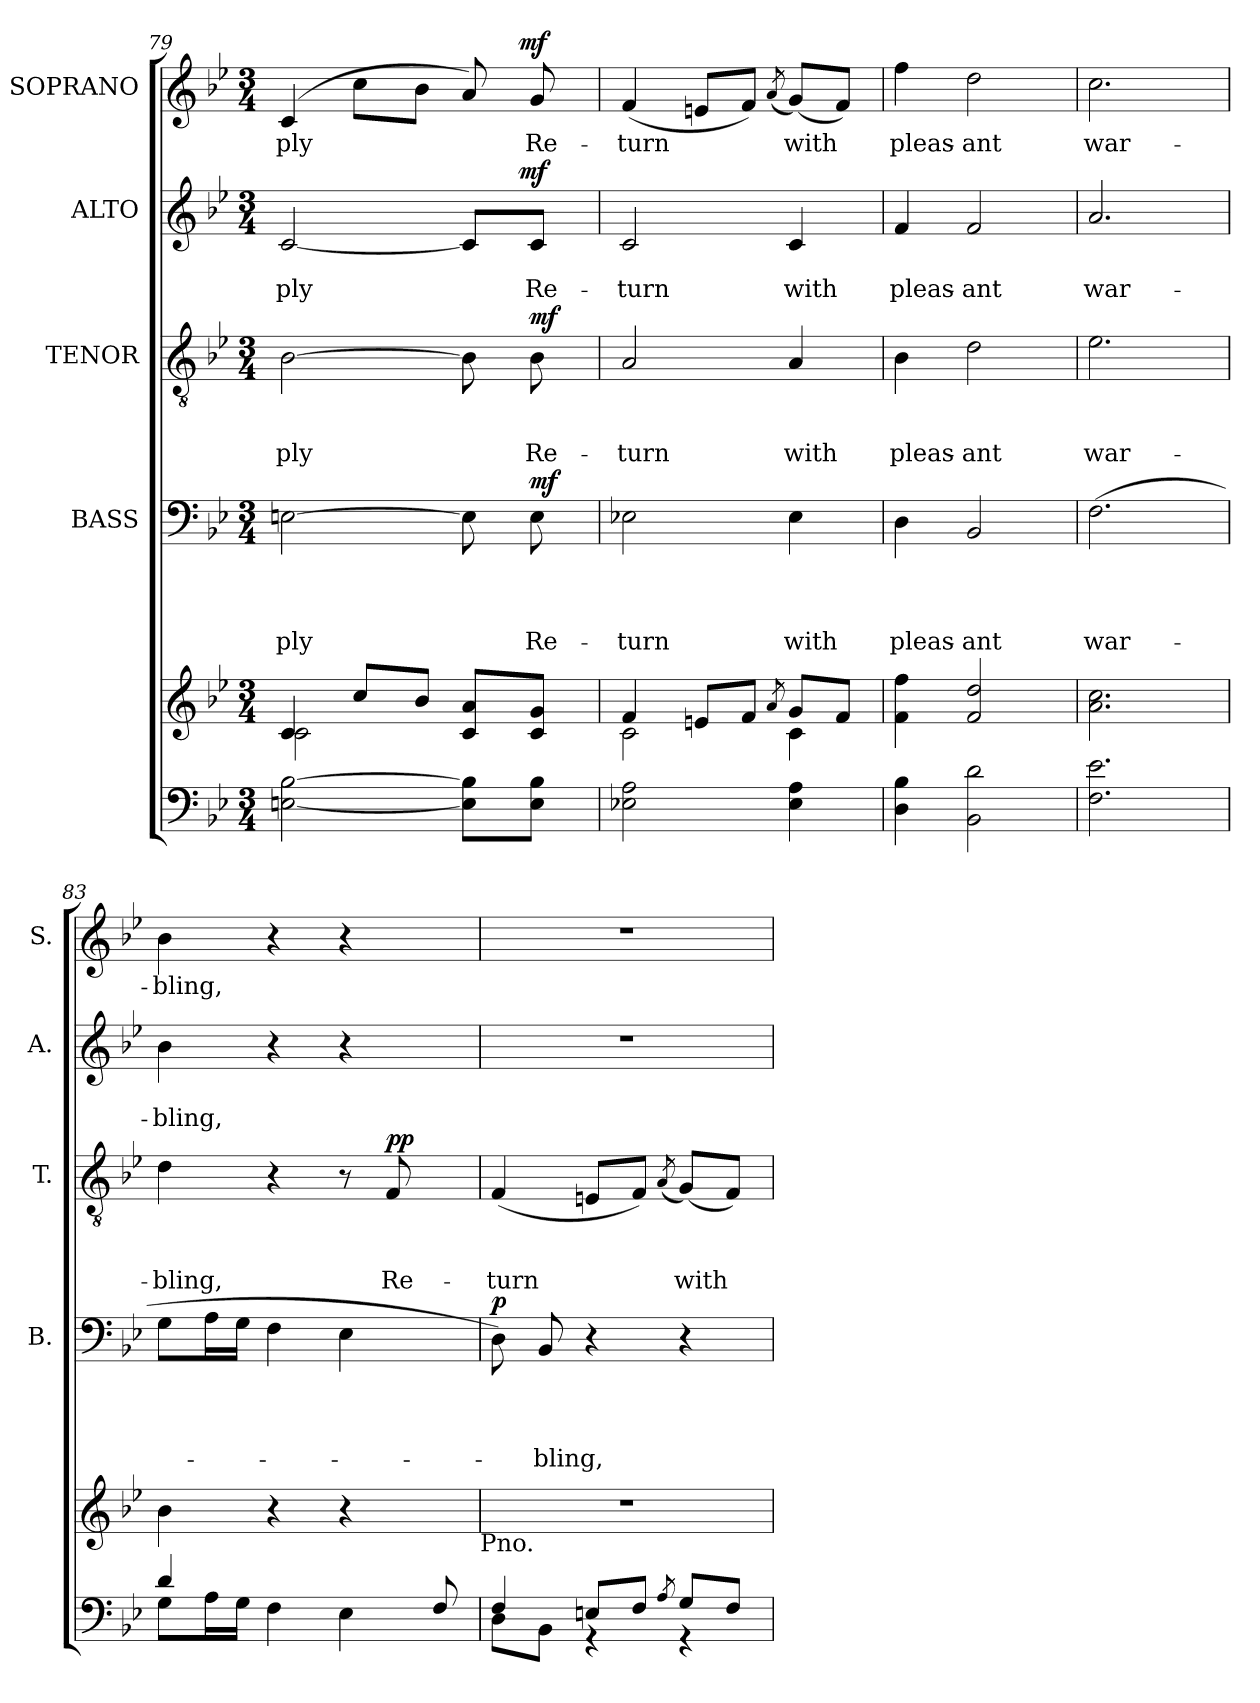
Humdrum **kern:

**kern	**kern	**kern	**text	**text	**text	**text	**dynam	**kern	**text	**text	**text	**dynam	**kern	**text	**text	**dynam	**kern	**text	**dynam
*part5	*part5	*part4	*part4	*part4	*part4	*part4	*part4	*part3	*part3	*part3	*part3	*part3	*part2	*part2	*part2	*part2	*part1	*part1	*part1
*staff6	*staff5	*staff4	*staff4	*staff4	*staff4	*staff4	*staff4	*staff3	*staff3	*staff3	*staff3	*staff3	*staff2	*staff2	*staff2	*staff2	*staff1	*staff1	*staff1
*	*	*I"BASS	*	*	*	*	*	*I"TENOR	*	*	*	*	*I"ALTO	*	*	*	*I"SOPRANO	*	*
*	*	*I'B.	*	*	*	*	*	*I'T.	*	*	*	*	*I'A.	*	*	*	*I'S.	*	*
*clefF4	*clefG2	*clefF4	*	*	*	*	*	*clefGv2	*	*	*	*	*clefG2	*	*	*	*clefG2	*	*
*k[b-e-]	*k[b-e-]	*k[b-e-]	*	*	*	*	*	*k[b-e-]	*	*	*	*	*k[b-e-]	*	*	*	*k[b-e-]	*	*
*B-:	*B-:	*B-:	*	*	*	*	*	*B-:	*	*	*	*	*B-:	*	*	*	*B-:	*	*
*M3/4	*M3/4	*M3/4	*	*	*	*	*	*M3/4	*	*	*	*	*M3/4	*	*	*	*M3/4	*	*
=79	=79	=79	=79	=79	=79	=79	=79	=79	=79	=79	=79	=79	=79	=79	=79	=79	=79	=79	=79
*	*^	*	*	*	*	*	*	*	*	*	*	*	*	*	*	*	*	*	*
!	!	!	!	!	!	!	!LO:LY:b	!	!	!	!	!LO:LY:b	!	!	!	!LO:LY:b	!	!	!LO:LY:b	!
*	*	*	*	*	*	*	*	*	*	*	*	*	*	*^	*	*	*	*^	*	*
[<2En\ [>2B-\	4c/	2c\	[>2En\	.	.	.	-ply	.	[>2B-\	.	.	-ply	.	[<2c/	3ryy	.	-ply	.	(4c/	3ryy	-ply	.
.	8cc/L	.	.	.	.	.	.	.	.	.	.	.	.	.	.	.	.	.	8cc\L	.	.	.
.	.	.	.	.	.	.	.	.	.	.	.	.	.	.	6ryy	.	.	.	.	6ryy	.	.
.	8b-/J	.	.	.	.	.	.	.	.	.	.	.	.	.	.	.	.	.	8b-\J	.	.	.
8E\] 8B-\]L	(8c/ 8a/L	4ryy	8E\]	.	.	.	.	.	8B-\]	.	.	.	.	8c/L]	12ryy	.	.	.	8a/)	12ryy	.	.
.	.	.	.	.	.	.	.	.	.	.	.	.	.	.	48.ryy	.	.	.	.	48.ryy	.	.
!	!	!	!	!	!	!	!	!	!	!	!	!	!	!	!	!	!	!LO:DY:a	!	!	!	!LO:DY:a
.	.	.	.	.	.	.	.	.	.	.	.	.	.	.	12ryy	.	.	mf	.	12ryy	.	mf
!	!	!	!	!	!	!	!LO:LY:b	!LO:DY:a	!	!	!	!LO:LY:b	!LO:DY:a	!	!	!	!LO:LY:b	!	!	!	!LO:LY:b	!
8E\ 8B-\J	8c/ 8g/J	.	8E\	.	.	.	Re-	mf	8B-\	.	.	Re-	mf	8c/J	.	.	Re-	.	8g/	.	Re-	.
.	.	.	.	.	.	.	.	.	.	.	.	.	.	.	24ryy	.	.	.	.	24ryy	.	.
.	.	.	.	.	.	.	.	.	.	.	.	.	.	.	96ryy	.	.	.	.	96ryy	.	.
=80	=80	=80	=80	=80	=80	=80	=80	=80	=80	=80	=80	=80	=80	=80	=80	=80	=80	=80	=80	=80	=80	=80
!	!	!	!	!	!	!	!LO:LY:b	!	!	!	!	!LO:LY:b	!	!	!	!	!LO:LY:b	!	!	!	!LO:LY:b	!
*	*	*	*	*	*	*	*	*	*	*	*	*	*	*v	*v	*	*	*	*	*	*	*
*	*	*	*	*	*	*	*	*	*	*	*	*	*	*	*	*	*	*v	*v	*	*
2E-X\ 2A\	4f/	2c\	2E-X\	.	.	.	-turn	.	2A/	.	.	-turn	.	2c/	.	-turn	.	(<4f/	-turn	.
.	8en/L	.	.	.	.	.	.	.	.	.	.	.	.	.	.	.	.	8en/L	.	.
.	8f/J	.	.	.	.	.	.	.	.	.	.	.	.	.	.	.	.	8f/J)	.	.
.	8qa/	.	.	.	.	.	.	.	.	.	.	.	.	.	.	.	.	(<8qa/	.	.
!	!	!	!	!	!	!	!LO:LY:b	!	!	!	!	!LO:LY:b	!	!	!	!LO:LY:b	!	!	!LO:LY:b	!
4E-\ 4A\	8g/L	4c\	4E-\	.	.	.	with	.	4A/	.	.	with	.	4c/	.	with	.	(<8g/L)	with	.
.	8f/J	.	.	.	.	.	.	.	.	.	.	.	.	.	.	.	.	8f/J)	.	.
*	*v	*v	*	*	*	*	*	*	*	*	*	*	*	*	*	*	*	*	*	*
=81	=81	=81	=81	=81	=81	=81	=81	=81	=81	=81	=81	=81	=81	=81	=81	=81	=81	=81	=81
!	!	!	!	!	!	!LO:LY:b	!	!	!	!	!LO:LY:b	!	!	!	!LO:LY:b	!	!	!LO:LY:b	!
4D\ 4B-\	4f\ 4ff\	4D\	.	.	.	pleas-	.	4B-\	.	.	pleas-	.	4f/	.	pleas-	.	4ff\	pleas-	.
!	!	!	!	!	!	!LO:LY:b	!	!	!	!	!LO:LY:b	!	!	!	!LO:LY:b	!	!	!LO:LY:b	!
2BB-\ 2d\	2f/ 2dd/	2BB-/	.	.	.	-ant	.	2d\	.	.	-ant	.	2f/	.	-ant	.	2dd\	-ant	.
=82	=82	=82	=82	=82	=82	=82	=82	=82	=82	=82	=82	=82	=82	=82	=82	=82	=82	=82	=82
!	!	!	!	!	!	!LO:LY:b	!	!	!	!	!LO:LY:b	!	!	!	!LO:LY:b	!	!	!LO:LY:b	!
2.F\ 2.e-\	2.a\ 2.cc\	(>2.F\	.	.	.	war-	.	2.e-\	.	.	war-	.	2.a/	.	war-	.	2.cc\	war-	.
!!LO:LB:g=z
=83	=83	=83	=83	=83	=83	=83	=83	=83	=83	=83	=83	=83	=83	=83	=83	=83	=83	=83	=83
*^	*	*	*	*	*	*	*	*	*	*	*	*	*	*	*	*	*	*	*
!	!	!	!	!	!	!	!	!	!	!	!	!LO:LY:b	!	!	!	!LO:LY:b	!	!	!LO:LY:b	!
8G\L	4d/	4b-\	8G\L	.	.	.	.	.	4d\	.	.	-bling,	.	4b-\	.	-bling,	.	4b-\	-bling,	.
16A\L	.	.	16A\L	.	.	.	.	.	.	.	.	.	.	.	.	.	.	.	.	.
16G\JJ	.	.	16G\JJ	.	.	.	.	.	.	.	.	.	.	.	.	.	.	.	.	.
4ryy	4F\	4r	4F\	.	.	.	.	.	4r	.	.	.	.	4r	.	.	.	4r	.	.
4E-\	4.ryy	4r	4E-\	.	.	.	.	.	8r	.	.	.	.	4r	.	.	.	4r	.	.
!	!	!	!	!	!	!	!	!	!	!	!	!LO:LY:b	!LO:DY:a	!	!	!	!	!	!	!
.	.	.	.	.	.	.	.	.	8F/	.	.	Re-	pp	.	.	.	.	.	.	.
8F/	.	8ryy	8ryy	.	.	.	.	.	8ryy	.	.	.	.	8ryy	.	.	.	8ryy	.	.
!	!	!LO:TX:b:t=Pno.	!	!	!	!	!	!	!	!	!	!	!	!	!	!	!	!	!	!
=84	=84	=84	=84	=84	=84	=84	=84	=84	=84	=84	=84	=84	=84	=84	=84	=84	=84	=84	=84	=84
!	!	!LO:N:vis=1	!	!	!	!	!	!LO:DY:a	!	!	!	!LO:LY:b	!	!LO:N:vis=1	!	!	!	!LO:N:vis=1	!	!
4F/	8D\L	2.r	8D\)	.	.	.	.	p	(<4F/	.	.	-turn	.	2.r	.	.	.	2.r	.	.
!	!	!	!	!	!	!	!LO:LY:b	!	!	!	!	!	!	!	!	!	!	!	!	!
.	8BB-\J	.	8BB-/	.	.	.	-bling,	.	.	.	.	.	.	.	.	.	.	.	.	.
8En/L	4rGG	.	4r	.	.	.	.	.	8En/L	.	.	.	.	.	.	.	.	.	.	.
8F/J	.	.	.	.	.	.	.	.	8F/J)	.	.	.	.	.	.	.	.	.	.	.
8qA/	.	.	.	.	.	.	.	.	(<8qA/	.	.	.	.	.	.	.	.	.	.	.
!	!	!	!	!	!	!	!	!	!	!	!	!LO:LY:b	!	!	!	!	!	!	!	!
8G/L	4rGG	.	4r	.	.	.	.	.	(<8G/L)	.	.	with	.	.	.	.	.	.	.	.
8F/J	.	.	.	.	.	.	.	.	8F/J)	.	.	.	.	.	.	.	.	.	.	.
*v	*v	*	*	*	*	*	*	*	*	*	*	*	*	*	*	*	*	*	*	*
=	=	=	=	=	=	=	=	=	=	=	=	=	=	=	=	=	=	=	=
*-	*-	*-	*-	*-	*-	*-	*-	*-	*-	*-	*-	*-	*-	*-	*-	*-	*-	*-	*-
